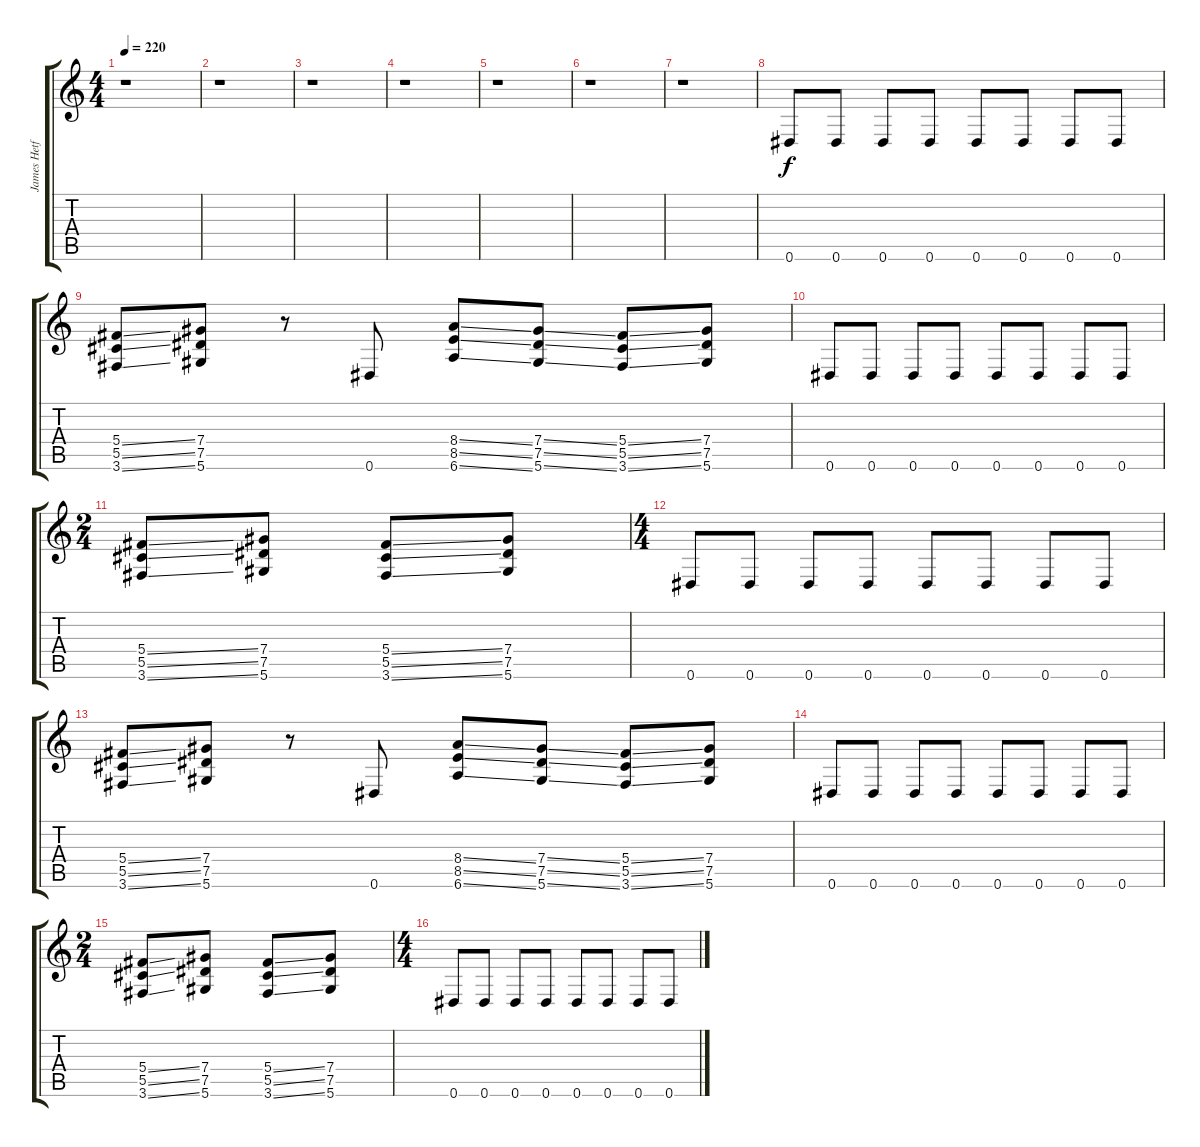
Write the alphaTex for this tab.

\track ("James Hetfield (Distortion Guitar)" "James Hetf") {instrument distortionguitar}
\staff {score tabs}
\tuning (Eb4 Bb3 Gb3 Db3 Ab2 Eb2) {hide}
\ts (4 4)
\tempo 220
\clef g2
\ks c
r.1{dy f} |
r.1 |
r.1 |
r.1 |
r.1 |
r.1 |
r.1 |
0.6.8 0.6.8 0.6.8 0.6.8 0.6.8 0.6.8 0.6.8 0.6.8 |
(5.4{ss} 5.5{ss} 3.6{ss}).8 (7.4 7.5 5.6).8 r.8 0.6.8 (8.4{ss} 8.5{ss} 6.6{ss}).8 (7.4{ss} 7.5{ss} 5.6{ss}).8 (5.4{ss} 5.5{ss} 3.6{ss}).8 (7.4 7.5 5.6).8 |
0.6.8 0.6.8 0.6.8 0.6.8 0.6.8 0.6.8 0.6.8 0.6.8 |
\ts (2 4)
(5.4{ss} 5.5{ss} 3.6{ss}).8 (7.4 7.5 5.6).8 (5.4{ss} 5.5{ss} 3.6{ss}).8 (7.4 7.5 5.6).8 |
\ts (4 4)
0.6.8 0.6.8 0.6.8 0.6.8 0.6.8 0.6.8 0.6.8 0.6.8 |
(5.4{ss} 5.5{ss} 3.6{ss}).8 (7.4 7.5 5.6).8 r.8 0.6.8 (8.4{ss} 8.5{ss} 6.6{ss}).8 (7.4{ss} 7.5{ss} 5.6{ss}).8 (5.4{ss} 5.5{ss} 3.6{ss}).8 (7.4 7.5 5.6).8 |
0.6.8 0.6.8 0.6.8 0.6.8 0.6.8 0.6.8 0.6.8 0.6.8 |
\ts (2 4)
(5.4{ss} 5.5{ss} 3.6{ss}).8 (7.4 7.5 5.6).8 (5.4{ss} 5.5{ss} 3.6{ss}).8 (7.4 7.5 5.6).8 |
\ts (4 4)
0.6.8 0.6.8 0.6.8 0.6.8 0.6.8 0.6.8 0.6.8 0.6.8
